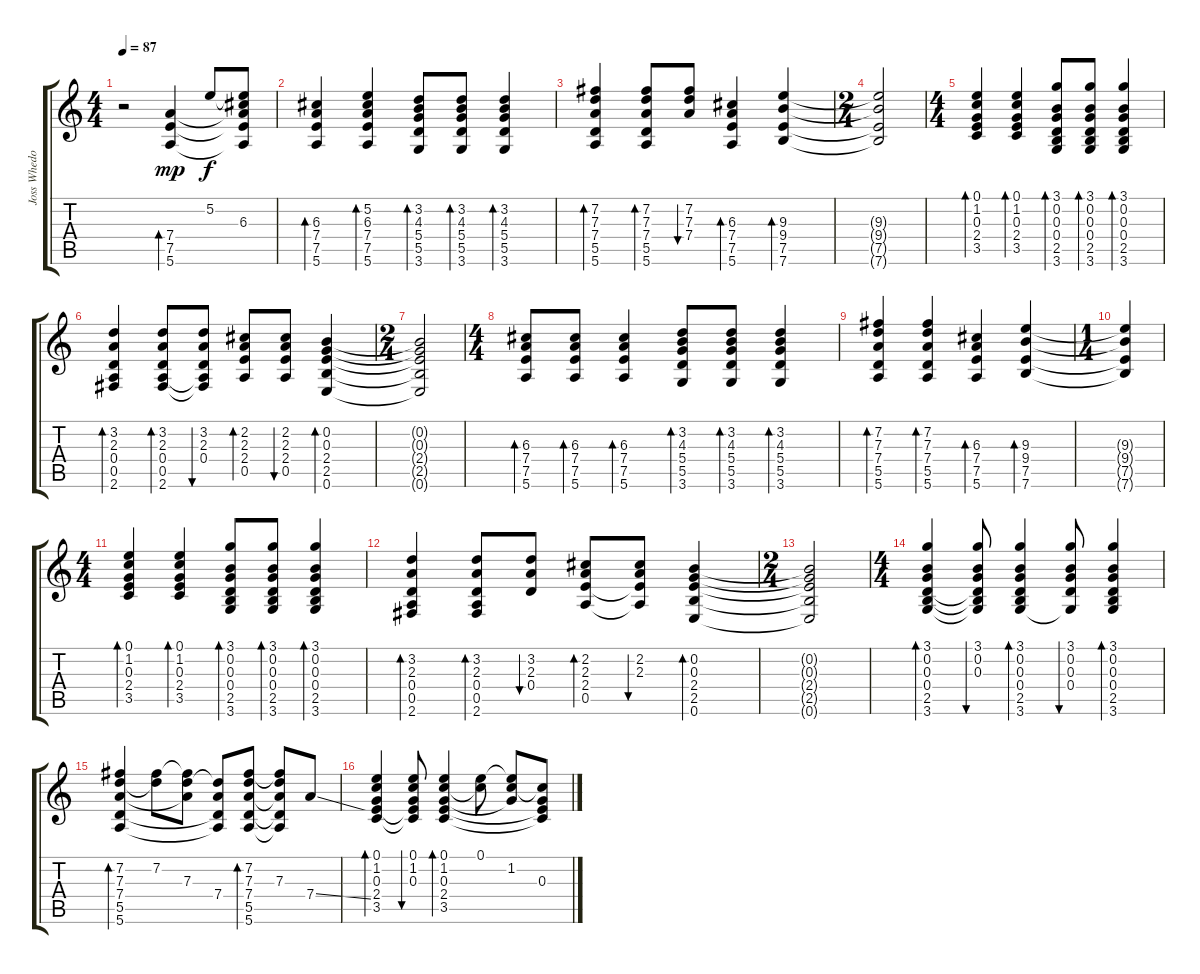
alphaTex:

\track ("Joss Whedon - Guitar" "Joss Whedo") {instrument acousticguitarsteel}
\staff {score tabs}
\tuning (E4 B3 G3 D3 A2 E2) {hide}
\ts (4 4)
\tempo 87
\clef g2
\ks c
r.2{dy mp instrument acousticguitarsteel} (7.4 7.5 5.6).4{bd 480} 5.2.8{dy f} (5.2{t} 6.3 7.4{t} 7.5{t} 5.6{t}).8 |
(6.3 7.4 7.5 5.6).4{bd 120} (5.2 6.3 7.4 7.5 5.6).4{bd 240} (3.2 4.3 5.4 5.5 3.6).8{bd 120} (3.2 4.3 5.4 5.5 3.6).8{bd 120} (3.2 4.3 5.4 5.5 3.6).4{bd 120} |
(7.2 7.3 7.4 5.5 5.6).4{bd 120} (7.2 7.3 7.4 5.5 5.6).8{bd 120} (7.2 7.3 7.4).8{bu 120} (6.3 7.4 7.5 5.6).4{bd 240} (9.3 9.4 7.5 7.6).4{bd 240} |
\ts (2 4)
(9.3{t} 9.4{t} 7.5{t} 7.6{t}).2 |
\ts (4 4)
(0.1 1.2 0.3 2.4 3.5).4{bd 120} (0.1 1.2 0.3 2.4 3.5).4{bd 120} (3.1 0.2 0.3 0.4 2.5 3.6).8{bd 120} (3.1 0.2 0.3 0.4 2.5 3.6).8{bd 120} (3.1 0.2 0.3 0.4 2.5 3.6).4{bd 120} |
(3.2 2.3 0.4 0.5 2.6).4{bd 120} (3.2 2.3 0.4 0.5 2.6).8{bd 120} (3.2 2.3 0.4 0.5{t} 2.6{t}).8{bu 120} (2.2 2.3 2.4 0.5).8{bd 240} (2.2 2.3 2.4 0.5).8{bu 120} (0.2 0.3 2.4 2.5 0.6).4{bd 120} |
\ts (2 4)
(0.2{t} 0.3{t} 2.4{t} 2.5{t} 0.6{t}).2 |
\ts (4 4)
(6.3 7.4 7.5 5.6).8{bd 120} (6.3 7.4 7.5 5.6).8{bd 120} (6.3 7.4 7.5 5.6).4{bd 120} (3.2 4.3 5.4 5.5 3.6).8{bd 120} (3.2 4.3 5.4 5.5 3.6).8{bd 120} (3.2 4.3 5.4 5.5 3.6).4{bd 120} |
(7.2 7.3 7.4 5.5 5.6).4{bd 120} (7.2 7.3 7.4 5.5 5.6).4{bd 120} (6.3 7.4 7.5 5.6).4{bd 240} (9.3 9.4 7.5 7.6).4{bd 240} |
\ts (1 4)
(9.3{t} 9.4{t} 7.5{t} 7.6{t}).4 |
\ts (4 4)
(0.1 1.2 0.3 2.4 3.5).4{bd 120} (0.1 1.2 0.3 2.4 3.5).4{bd 120} (3.1 0.2 0.3 0.4 2.5 3.6).8{bd 120} (3.1 0.2 0.3 0.4 2.5 3.6).8{bd 120} (3.1 0.2 0.3 0.4 2.5 3.6).4{bd 120} |
(3.2 2.3 0.4 0.5 2.6).4{bd 120} (3.2 2.3 0.4 0.5 2.6).8{bd 120} (3.2 2.3 0.4).8{bu 120} (2.2 2.3 2.4 0.5).8{bd 240} (2.2 2.3 2.4{t} 0.5{t}).8{bu 120} (0.2 0.3 2.4 2.5 0.6).4{bd 120} |
\ts (2 4)
(0.2{t} 0.3{t} 2.4{t} 2.5{t} 0.6{t}).2 |
\ts (4 4)
(3.1 0.2 0.3 0.4 2.5 3.6).4{bd 120} (3.1 0.2 0.3 0.4{t} 2.5{t} 3.6{t}).8{bu 120} (3.1 0.2 0.3 0.4 2.5 3.6).4{bd 60} (3.1 0.2 0.3 0.4 3.6{t}).8{bu 120} (3.1 0.2 0.3 0.4 2.5 3.6).4{bd 60} |
(7.2 7.3 7.4 5.5 5.6).4{bd 120} (7.2 7.3{t}).8 (7.2{t} 7.3 7.4{t}).8 (7.3{t} 7.4 5.5{t} 5.6{t}).8 (7.2 7.3 7.4 5.5 5.6).8{bd 120} (7.2{t} 7.3 7.4{t} 5.5{t} 5.6{t}).8 7.4{ss}.8 |
(0.1 1.2 0.3 2.4 3.5).4{bd 120} (0.1 1.2 0.3 2.4{t} 3.5{t}).8{bu 120} (0.1 1.2 0.3 2.4 3.5).4{bd 120} (0.1 1.2{t}).8 (0.1{t} 1.2 0.3{t}).8 (1.2{t} 0.3 2.4{t} 3.5{t}).8
